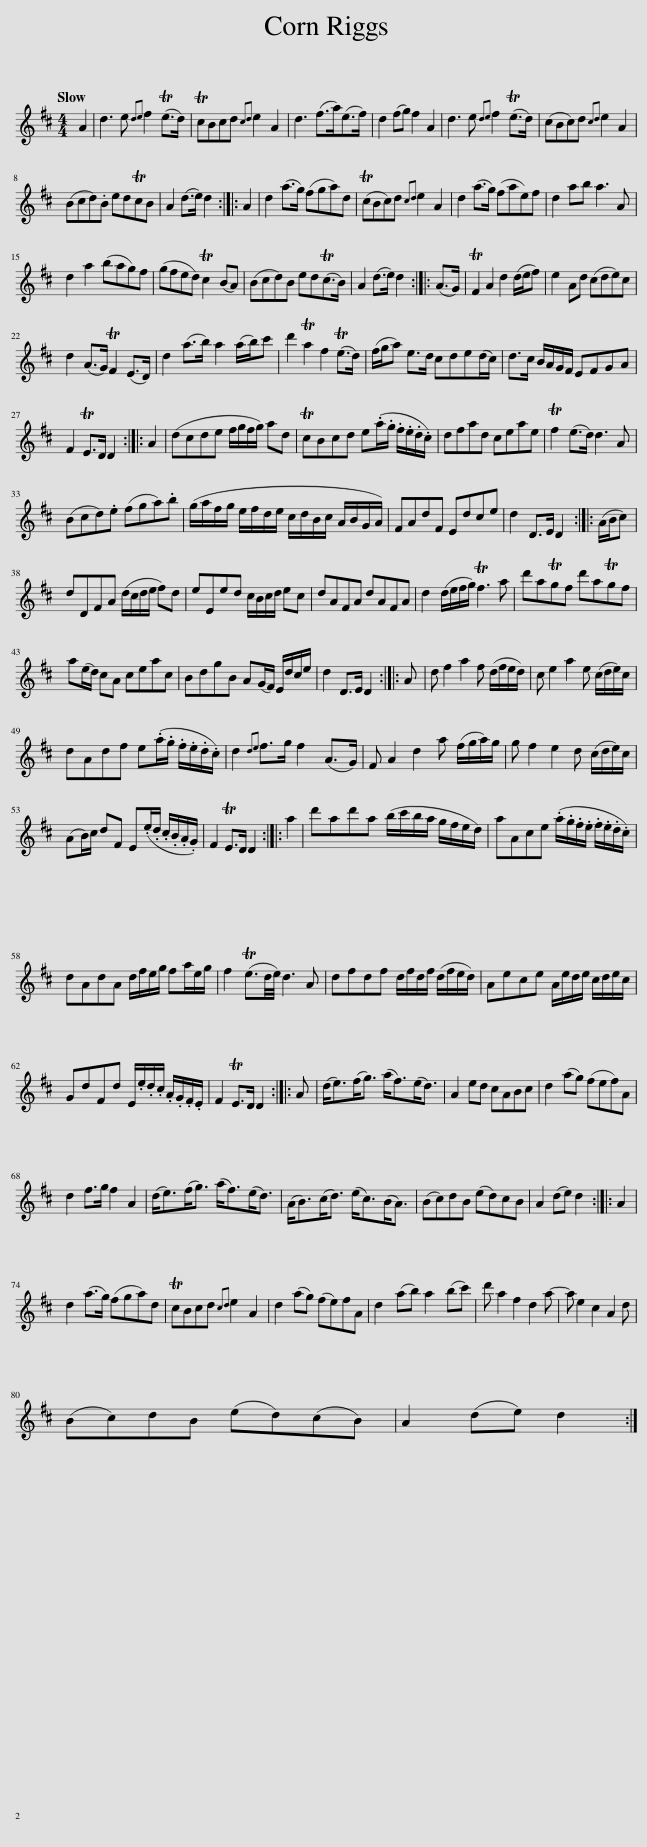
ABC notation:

X:1
L:1/8
Q:1/4=120
M:4/4
I:linebreak $
K:D
V:1 treble
V:1
 A2 | d3 e{de} f2 (Te>d) | TcBcd{cd} e2 A2 | d3 (f>a)(e>f) | d2 (fg) f2 A2 | %5
 d3 e{de} f2 (Te>d) | (cBc)d{cd} e2 A2 |$ (Bcd).B edTcB | A2 (d>e) d2 :: A2 | %10
 d2 (a>g) (fga)d | (TcBc)d{cd} e2 A2 | d2 (a>g) (fae)f | d2 ab a3 A |$ d2 a2 (bag)f | %15
 (gfed) Tc2 (BA) | (Bcd)B ed(Tc>B) | A2 (d>e) d2 :: (A>G) | TF2 A2 d2 (d/e/f) | %20
 e2 Ad (cde)c |$ d2 (A>G) TF2 (E>D) | d2 (a>b) a2 (a/b/)c' | d'2 Ta2 f2 (Te>d) | (f/g/a) e>d cde(d/c/) | %25
 d>c B/A/G/F/ EFGA |$ F2 TE>D D2 :: A2 | (dcde f/g/f/g/) ad | TcBcd e(.a/.g/ .f/.e/.d/.c/) | %30
 dfad ceae | Tf2 (e>d) d3 A |$ (Bcd).e (fga).b | (g/a/f/g/ e/f/d/e/ c/d/B/c/ A/B/G/A/) | FAdF Edce | %35
 d2 D>E D2 :: (A/B/c) |$ dDFA (d/c/d/e/ f)d | eEed c/B/c/d/ ec | dAFA dAFA | %40
 d2 (d/e/f/g/) Tf3 a | d'aTgf d'aTgf |$ a(e/d/) cA ceac | BdgB A(G/F/) E/d/c/e/ | d2 D>E D2 :: %45
 A | d f2 a2 f (d/f/e/d/) | c e2 a2 e (c/d/e/)c/ |$ dAdf e(.a/.g/ .f/.e/.d/.c/) | d2{de} f>g f2 (A>G) | %50
 F A2 d2 a (f/g/a/)g/ | g f2 e2 d (c/d/e/)c/ |$ (AB/)c/ dF E(.e/.d/ .c/.B/.A/.G/) | F2 TE>D D2 :: a2 | %55
 d'ad'a (b/c'/b/a/ g/f/e/d/) | aAce (.a/.g/.f/.e/ .f/.e/.d/.c/) |$ dAdA d/f/e/g/ fa/e/g/ | f2 (Te3/2d/4e/4) d3 A | dfdf d/f/d/f/ (d/f/e/d/) | %60
 Aece A/e/d/e/ c/d/e/c/ |$ GdFd E/.e/.d/.c/ .A/.G/.F/.E/ | F2 TE>D D2 :: A | (d<e)(f<g) (a<f)(e<d) | %65
 A2 ed cABc | d2 (ag) (fef)A |$ d2 f>g f2 A2 | (d<e)(f<g) (a<f)(e<d) | (A<B)(c<d) (e<c)(B<A) | %70
 (Bc)dB (ed)cB | A2 (de) d2 :: A2 |$ d2 (a>g) (fga)d | TcBcd{cd} e2 A2 | %75
 d2 (ag) (fe)fA | d2 (ab) a2 (bc') | d' a2 f2 d2 a- | a e2 c2 A2 d |$ (Bc)dB (ed)(cB) | %80
 A2 (de) d2 :| %81
